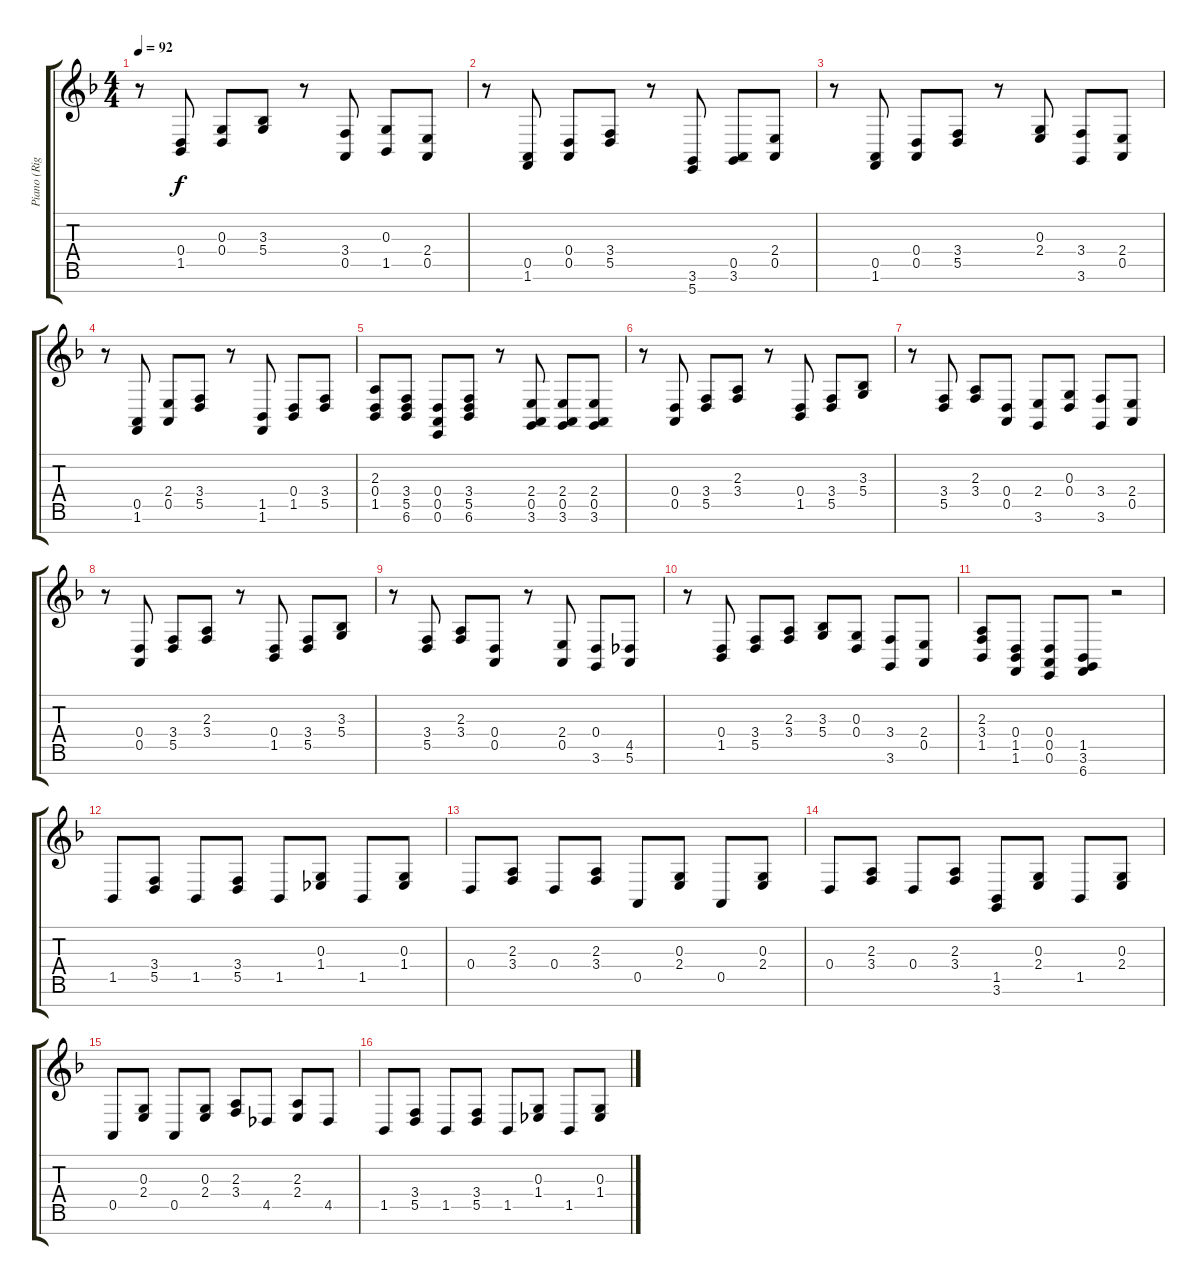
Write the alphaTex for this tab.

\track ("Piano (Right Hand)" "Piano (Rig") {instrument acousticgrandpiano}
\staff {score tabs}
\tuning (E4 B3 G3 D3 A2 E2 B1) {hide}
\ts (4 4)
\tempo 92
\clef g2
\ks f
r.8{dy f} (0.4 1.5).8 (0.3 0.4).8 (3.3 5.4).8 r.8 (3.4 0.5).8 (0.3 1.5).8 (2.4 0.5).8 |
r.8 (0.5 1.6).8 (0.4 0.5).8 (3.4 5.5).8 r.8 (3.6 5.7).8 (0.5 3.6).8 (2.4 0.5).8 |
r.8 (0.5 1.6).8 (0.4 0.5).8 (3.4 5.5).8 r.8 (0.3 2.4).8 (3.4 3.6).8 (2.4 0.5).8 |
r.8 (0.5 1.6).8 (2.4 0.5).8 (3.4 5.5).8 r.8 (1.5 1.6).8 (0.4 1.5).8 (3.4 5.5).8 |
(2.3 0.4 1.5).8 (3.4 5.5 6.6).8 (0.4 0.5 0.6).8 (3.4 5.5 6.6).8 r.8 (2.4 0.5 3.6).8 (2.4 0.5 3.6).8 (2.4 0.5 3.6).8 |
r.8 (0.4 0.5).8 (3.4 5.5).8 (2.3 3.4).8 r.8 (0.4 1.5).8 (3.4 5.5).8 (3.3 5.4).8 |
r.8 (3.4 5.5).8 (2.3 3.4).8 (0.4 0.5).8 (2.4 3.6).8 (0.3 0.4).8 (3.4 3.6).8 (2.4 0.5).8 |
r.8 (0.4 0.5).8 (3.4 5.5).8 (2.3 3.4).8 r.8 (0.4 1.5).8 (3.4 5.5).8 (3.3 5.4).8 |
r.8 (3.4 5.5).8 (2.3 3.4).8 (0.4 0.5).8 r.8 (2.4 0.5).8 (0.4 3.6).8 (4.5 5.6).8 |
r.8 (0.4 1.5).8 (3.4 5.5).8 (2.3 3.4).8 (3.3 5.4).8 (0.3 0.4).8 (3.4 3.6).8 (2.4 0.5).8 |
(2.3 3.4 1.5).8 (0.4 1.5 1.6).8 (0.4 0.5 0.6).8 (1.5 3.6 6.7).8 r.2 |
1.5.8 (3.4 5.5).8 1.5.8 (3.4 5.5).8 1.5.8 (0.3 1.4).8 1.5.8 (0.3 1.4).8 |
0.4.8 (2.3 3.4).8 0.4.8 (2.3 3.4).8 0.5.8 (0.3 2.4).8 0.5.8 (0.3 2.4).8 |
0.4.8 (2.3 3.4).8 0.4.8 (2.3 3.4).8 (1.5 3.6).8 (0.3 2.4).8 1.5.8 (0.3 2.4).8 |
0.5.8 (0.3 2.4).8 0.5.8 (0.3 2.4).8 (2.3 3.4).8 4.5.8 (2.3 2.4).8 4.5.8 |
1.5.8 (3.4 5.5).8 1.5.8 (3.4 5.5).8 1.5.8 (0.3 1.4).8 1.5.8 (0.3 1.4).8
